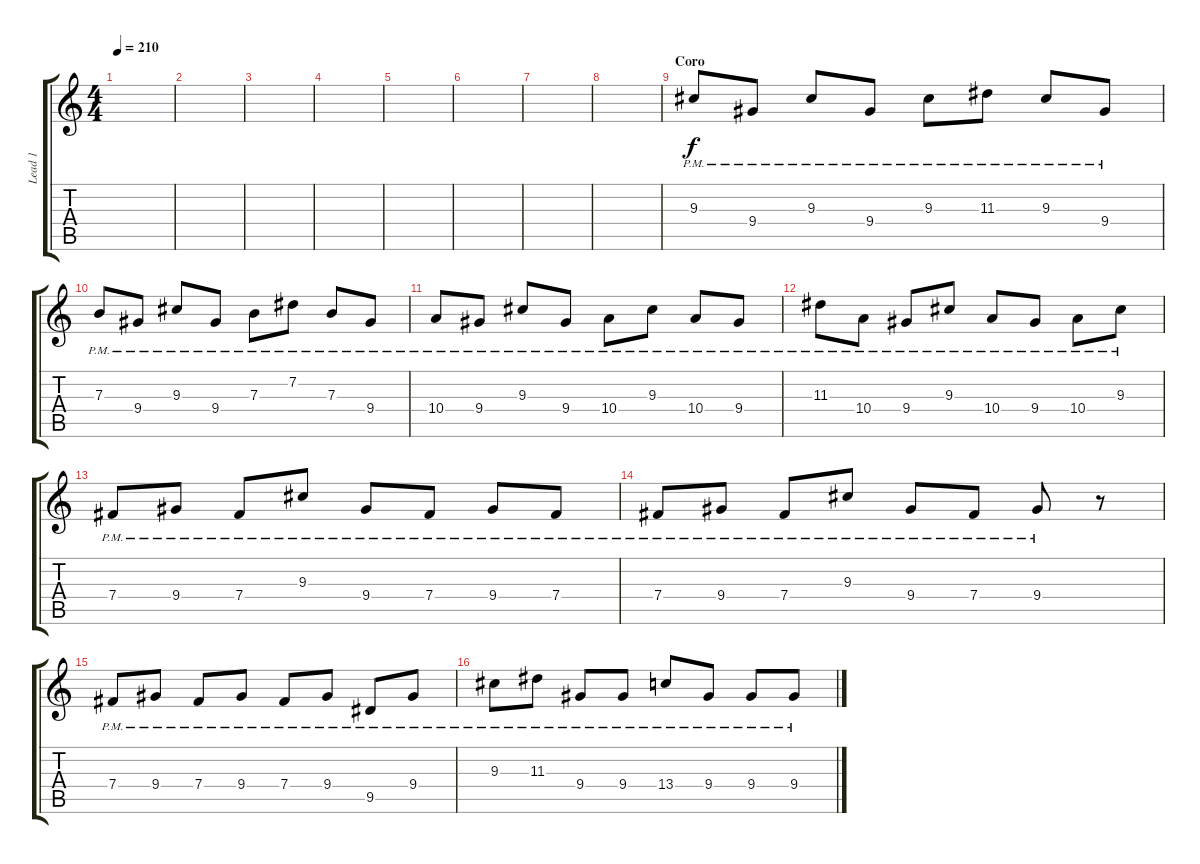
\track ("Lead 1" "Lead 1") {instrument distortionguitar}
\staff {score tabs}
\tuning (Db4 Ab3 E3 B2 Gb2 Db2) {hide}
\ts (4 4)
\tempo 210
\clef g2
\ks c
|
|
|
|
|
|
|
|
\section ("" "Coro")
9.3{pm}.8 9.4{pm}.8 9.3{pm}.8 9.4{pm}.8 9.3{pm}.8 11.3{pm}.8 9.3{pm}.8 9.4{pm}.8 |
7.3{pm}.8 9.4{pm}.8 9.3{pm}.8 9.4{pm}.8 7.3{pm}.8 7.2{pm}.8 7.3{pm}.8 9.4{pm}.8 |
10.4{pm}.8 9.4{pm}.8 9.3{pm}.8 9.4{pm}.8 10.4{pm}.8 9.3{pm}.8 10.4{pm}.8 9.4{pm}.8 |
11.3{pm}.8 10.4{pm}.8 9.4{pm}.8 9.3{pm}.8 10.4{pm}.8 9.4{pm}.8 10.4{pm}.8 9.3{pm}.8 |
7.4{pm}.8 9.4{pm}.8 7.4{pm}.8 9.3{pm}.8 9.4{pm}.8 7.4{pm}.8 9.4{pm}.8 7.4{pm}.8 |
7.4{pm}.8 9.4{pm}.8 7.4{pm}.8 9.3{pm}.8 9.4{pm}.8 7.4{pm}.8 9.4{pm}.8 r.8 |
7.4{pm}.8 9.4{pm}.8 7.4{pm}.8 9.4{pm}.8 7.4{pm}.8 9.4{pm}.8 9.5{pm}.8 9.4{pm}.8 |
9.3{pm}.8 11.3{pm}.8 9.4{pm}.8 9.4{pm}.8 13.4{pm}.8 9.4{pm}.8 9.4{pm}.8 9.4{pm}.8
